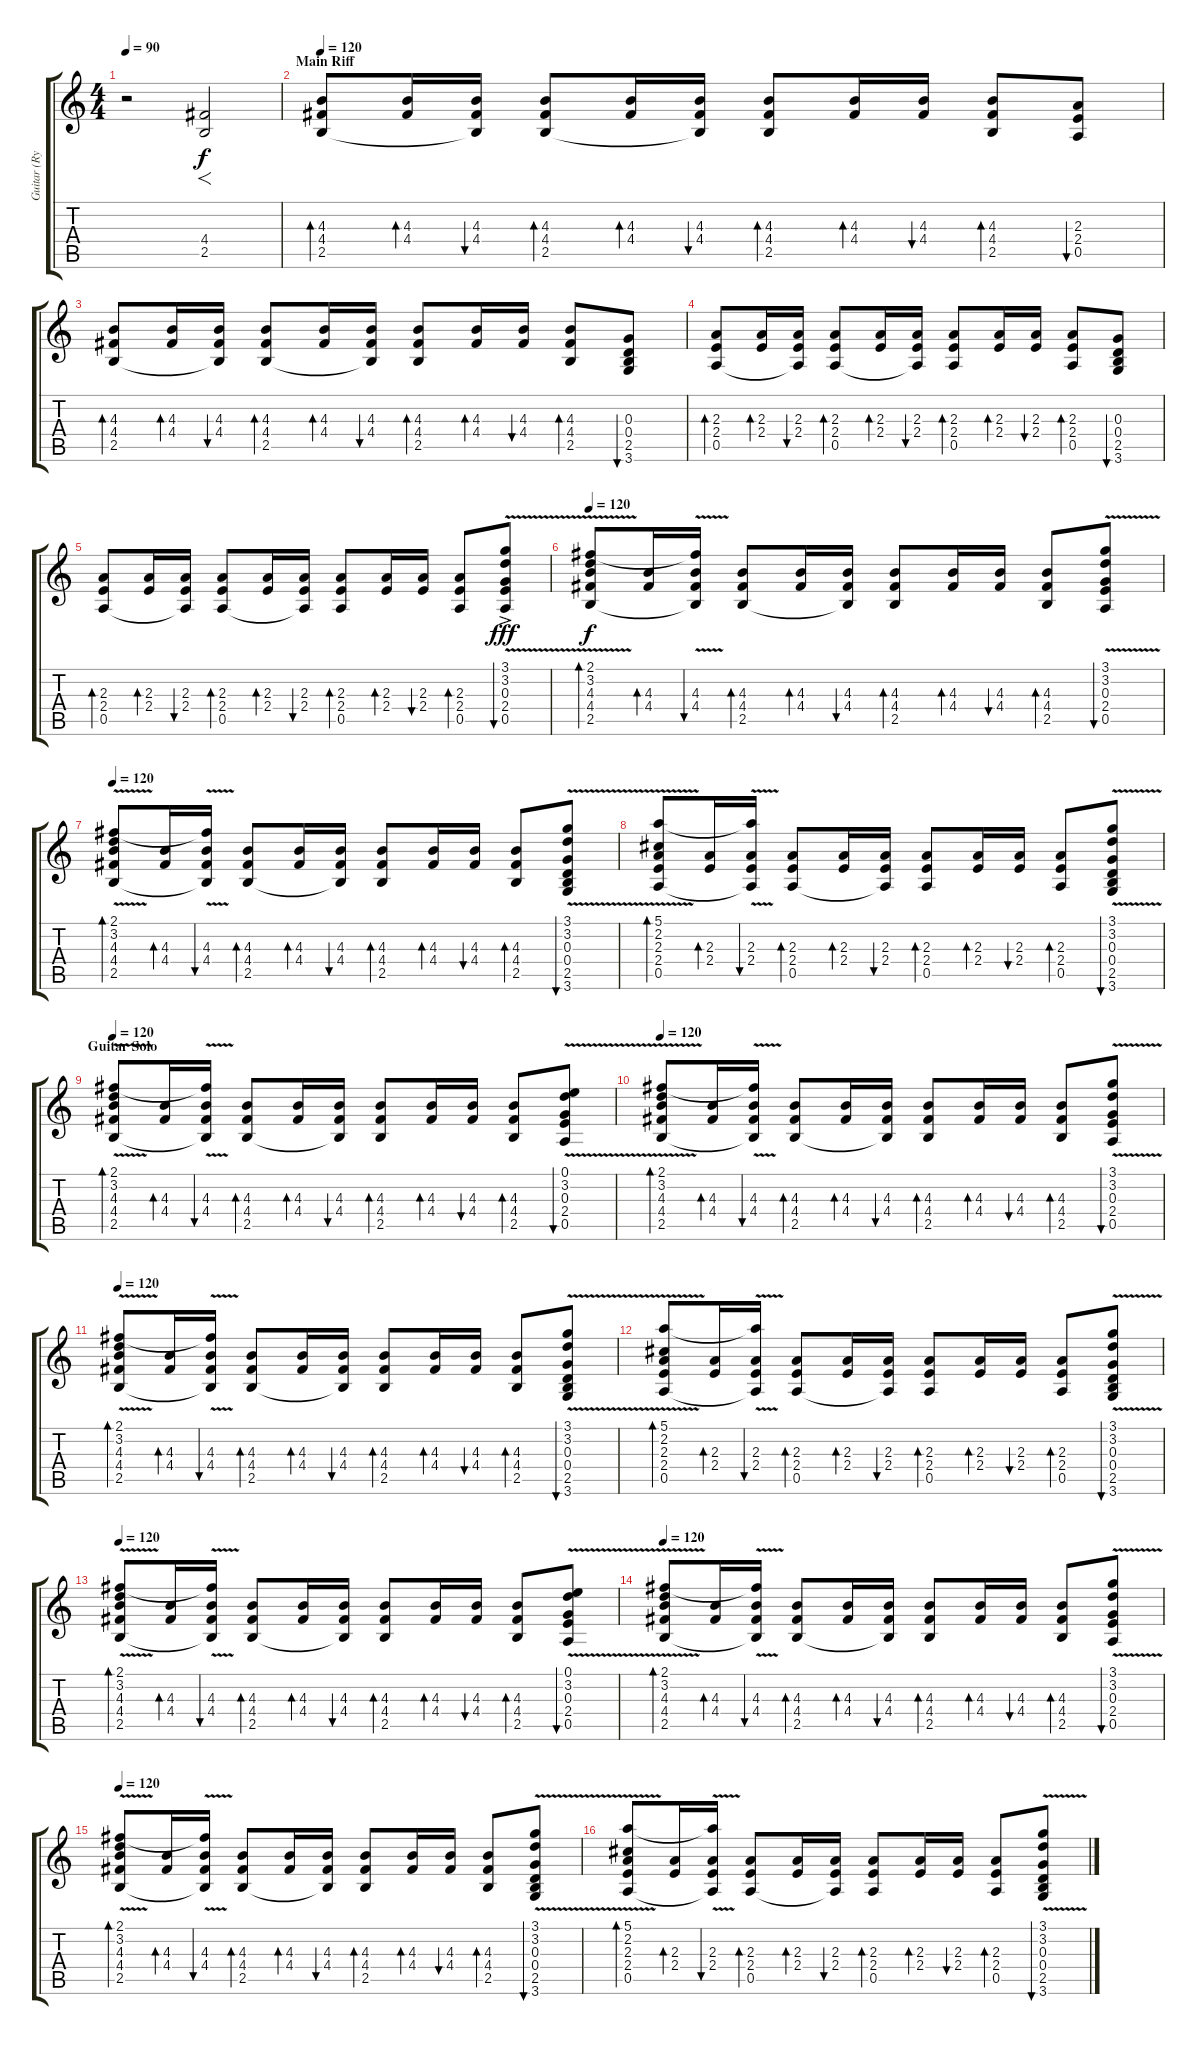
\track ("Guitar (Rythm)" "Guitar (Ry") {instrument overdrivenguitar}
\staff {score tabs}
\tuning (E4 B3 G3 D3 A2 E2) {hide}
\ts (4 4)
\tempo 90
\clef g2
\ks c
r.2{dy f} (4.4 2.5).2{f} |
\section ("" "Main Riff")
\tempo 120
(4.3 4.4 2.5).8{bd 60} (4.3 4.4).16{bd 60} (4.3 4.4 2.5{t}).16{bu 60} (4.3 4.4 2.5).8{bd 60} (4.3 4.4).16{bd 60} (4.3 4.4 2.5{t}).16{bu 60} (4.3 4.4 2.5).8{bd 60} (4.3 4.4).16{bd 60} (4.3 4.4).16{bu 60} (4.3 4.4 2.5).8{bd 60} (2.3 2.4 0.5).8{bu 60} |
(4.3 4.4 2.5).8{bd 60} (4.3 4.4).16{bd 60} (4.3 4.4 2.5{t}).16{bu 60} (4.3 4.4 2.5).8{bd 60} (4.3 4.4).16{bd 60} (4.3 4.4 2.5{t}).16{bu 60} (4.3 4.4 2.5).8{bd 60} (4.3 4.4).16{bd 60} (4.3 4.4).16{bu 60} (4.3 4.4 2.5).8{bd 60} (0.3 0.4 2.5 3.6).8{bu 60} |
(2.3 2.4 0.5).8{bd 60} (2.3 2.4).16{bd 60} (2.3 2.4 0.5{t}).16{bu 60} (2.3 2.4 0.5).8{bd 60} (2.3 2.4).16{bd 60} (2.3 2.4 0.5{t}).16{bu 60} (2.3 2.4 0.5).8{bd 60} (2.3 2.4).16{bd 60} (2.3 2.4).16{bu 60} (2.3 2.4 0.5).8{bd 60} (0.3 0.4 2.5 3.6).8{bu 60} |
(2.3 2.4 0.5).8{bd 60} (2.3 2.4).16{bd 60} (2.3 2.4 0.5{t}).16{bu 60} (2.3 2.4 0.5).8{bd 60} (2.3 2.4).16{bd 60} (2.3 2.4 0.5{t}).16{bu 60} (2.3 2.4 0.5).8{bd 60} (2.3 2.4).16{bd 60} (2.3 2.4).16{bu 60} (2.3 2.4 0.5).8{bd 60} (3.1{v ac} 3.2 0.3 2.4 0.5).8{bu 60 dy fff} |
\tempo 120
(2.1{v} 3.2 4.3 4.4 2.5).8{bd 60 dy f} (4.3 4.4).16{bd 60} (2.1{t} 4.3 4.4 2.5{t}).16{bu 60} (4.3 4.4 2.5).8{bd 60} (4.3 4.4).16{bd 60} (4.3 4.4 2.5{t}).16{bu 60} (4.3 4.4 2.5).8{bd 60} (4.3 4.4).16{bd 60} (4.3 4.4).16{bu 60} (4.3 4.4 2.5).8{bd 60} (3.1{v} 3.2 0.3 2.4 0.5).8{bu 60} |
\tempo 120
(2.1{v} 3.2 4.3 4.4 2.5).8{bd 60} (4.3 4.4).16{bd 60} (2.1{t} 4.3 4.4 2.5{t}).16{bu 60} (4.3 4.4 2.5).8{bd 60} (4.3 4.4).16{bd 60} (4.3 4.4 2.5{t}).16{bu 60} (4.3 4.4 2.5).8{bd 60} (4.3 4.4).16{bd 60} (4.3 4.4).16{bu 60} (4.3 4.4 2.5).8{bd 60} (3.1{v} 3.2 0.3 0.4 2.5 3.6).8{bu 60} |
(5.1{v} 2.2 2.3 2.4 0.5).8{bd 60} (2.3 2.4).16{bd 60} (5.1{t} 2.3 2.4 0.5{t}).16{bu 60} (2.3 2.4 0.5).8{bd 60} (2.3 2.4).16{bd 60} (2.3 2.4 0.5{t}).16{bu 60} (2.3 2.4 0.5).8{bd 60} (2.3 2.4).16{bd 60} (2.3 2.4).16{bu 60} (2.3 2.4 0.5).8{bd 60} (3.1{v} 3.2 0.3 0.4 2.5 3.6).8{bu 60} |
\section ("" "Guitar Solo")
\tempo 120
(2.1{v} 3.2 4.3 4.4 2.5).8{bd 60} (4.3 4.4).16{bd 60} (2.1{t} 4.3 4.4 2.5{t}).16{bu 60} (4.3 4.4 2.5).8{bd 60} (4.3 4.4).16{bd 60} (4.3 4.4 2.5{t}).16{bu 60} (4.3 4.4 2.5).8{bd 60} (4.3 4.4).16{bd 60} (4.3 4.4).16{bu 60} (4.3 4.4 2.5).8{bd 60} (0.1{v} 3.2 0.3 2.4 0.5).8{bu 60} |
\tempo 120
(2.1{v} 3.2 4.3 4.4 2.5).8{bd 60} (4.3 4.4).16{bd 60} (2.1{t} 4.3 4.4 2.5{t}).16{bu 60} (4.3 4.4 2.5).8{bd 60} (4.3 4.4).16{bd 60} (4.3 4.4 2.5{t}).16{bu 60} (4.3 4.4 2.5).8{bd 60} (4.3 4.4).16{bd 60} (4.3 4.4).16{bu 60} (4.3 4.4 2.5).8{bd 60} (3.1{v} 3.2 0.3 2.4 0.5).8{bu 60} |
\tempo 120
(2.1{v} 3.2 4.3 4.4 2.5).8{bd 60} (4.3 4.4).16{bd 60} (2.1{t} 4.3 4.4 2.5{t}).16{bu 60} (4.3 4.4 2.5).8{bd 60} (4.3 4.4).16{bd 60} (4.3 4.4 2.5{t}).16{bu 60} (4.3 4.4 2.5).8{bd 60} (4.3 4.4).16{bd 60} (4.3 4.4).16{bu 60} (4.3 4.4 2.5).8{bd 60} (3.1{v} 3.2 0.3 0.4 2.5 3.6).8{bu 60} |
(5.1{v} 2.2 2.3 2.4 0.5).8{bd 60} (2.3 2.4).16{bd 60} (5.1{t} 2.3 2.4 0.5{t}).16{bu 60} (2.3 2.4 0.5).8{bd 60} (2.3 2.4).16{bd 60} (2.3 2.4 0.5{t}).16{bu 60} (2.3 2.4 0.5).8{bd 60} (2.3 2.4).16{bd 60} (2.3 2.4).16{bu 60} (2.3 2.4 0.5).8{bd 60} (3.1{v} 3.2 0.3 0.4 2.5 3.6).8{bu 60} |
\tempo 120
(2.1{v} 3.2 4.3 4.4 2.5).8{bd 60} (4.3 4.4).16{bd 60} (2.1{t} 4.3 4.4 2.5{t}).16{bu 60} (4.3 4.4 2.5).8{bd 60} (4.3 4.4).16{bd 60} (4.3 4.4 2.5{t}).16{bu 60} (4.3 4.4 2.5).8{bd 60} (4.3 4.4).16{bd 60} (4.3 4.4).16{bu 60} (4.3 4.4 2.5).8{bd 60} (0.1{v} 3.2 0.3 2.4 0.5).8{bu 60} |
\tempo 120
(2.1{v} 3.2 4.3 4.4 2.5).8{bd 60} (4.3 4.4).16{bd 60} (2.1{t} 4.3 4.4 2.5{t}).16{bu 60} (4.3 4.4 2.5).8{bd 60} (4.3 4.4).16{bd 60} (4.3 4.4 2.5{t}).16{bu 60} (4.3 4.4 2.5).8{bd 60} (4.3 4.4).16{bd 60} (4.3 4.4).16{bu 60} (4.3 4.4 2.5).8{bd 60} (3.1{v} 3.2 0.3 2.4 0.5).8{bu 60} |
\tempo 120
(2.1{v} 3.2 4.3 4.4 2.5).8{bd 60} (4.3 4.4).16{bd 60} (2.1{t} 4.3 4.4 2.5{t}).16{bu 60} (4.3 4.4 2.5).8{bd 60} (4.3 4.4).16{bd 60} (4.3 4.4 2.5{t}).16{bu 60} (4.3 4.4 2.5).8{bd 60} (4.3 4.4).16{bd 60} (4.3 4.4).16{bu 60} (4.3 4.4 2.5).8{bd 60} (3.1{v} 3.2 0.3 0.4 2.5 3.6).8{bu 60} |
(5.1{v} 2.2 2.3 2.4 0.5).8{bd 60} (2.3 2.4).16{bd 60} (5.1{t} 2.3 2.4 0.5{t}).16{bu 60} (2.3 2.4 0.5).8{bd 60} (2.3 2.4).16{bd 60} (2.3 2.4 0.5{t}).16{bu 60} (2.3 2.4 0.5).8{bd 60} (2.3 2.4).16{bd 60} (2.3 2.4).16{bu 60} (2.3 2.4 0.5).8{bd 60} (3.1{v} 3.2 0.3 0.4 2.5 3.6).8{bu 60}
